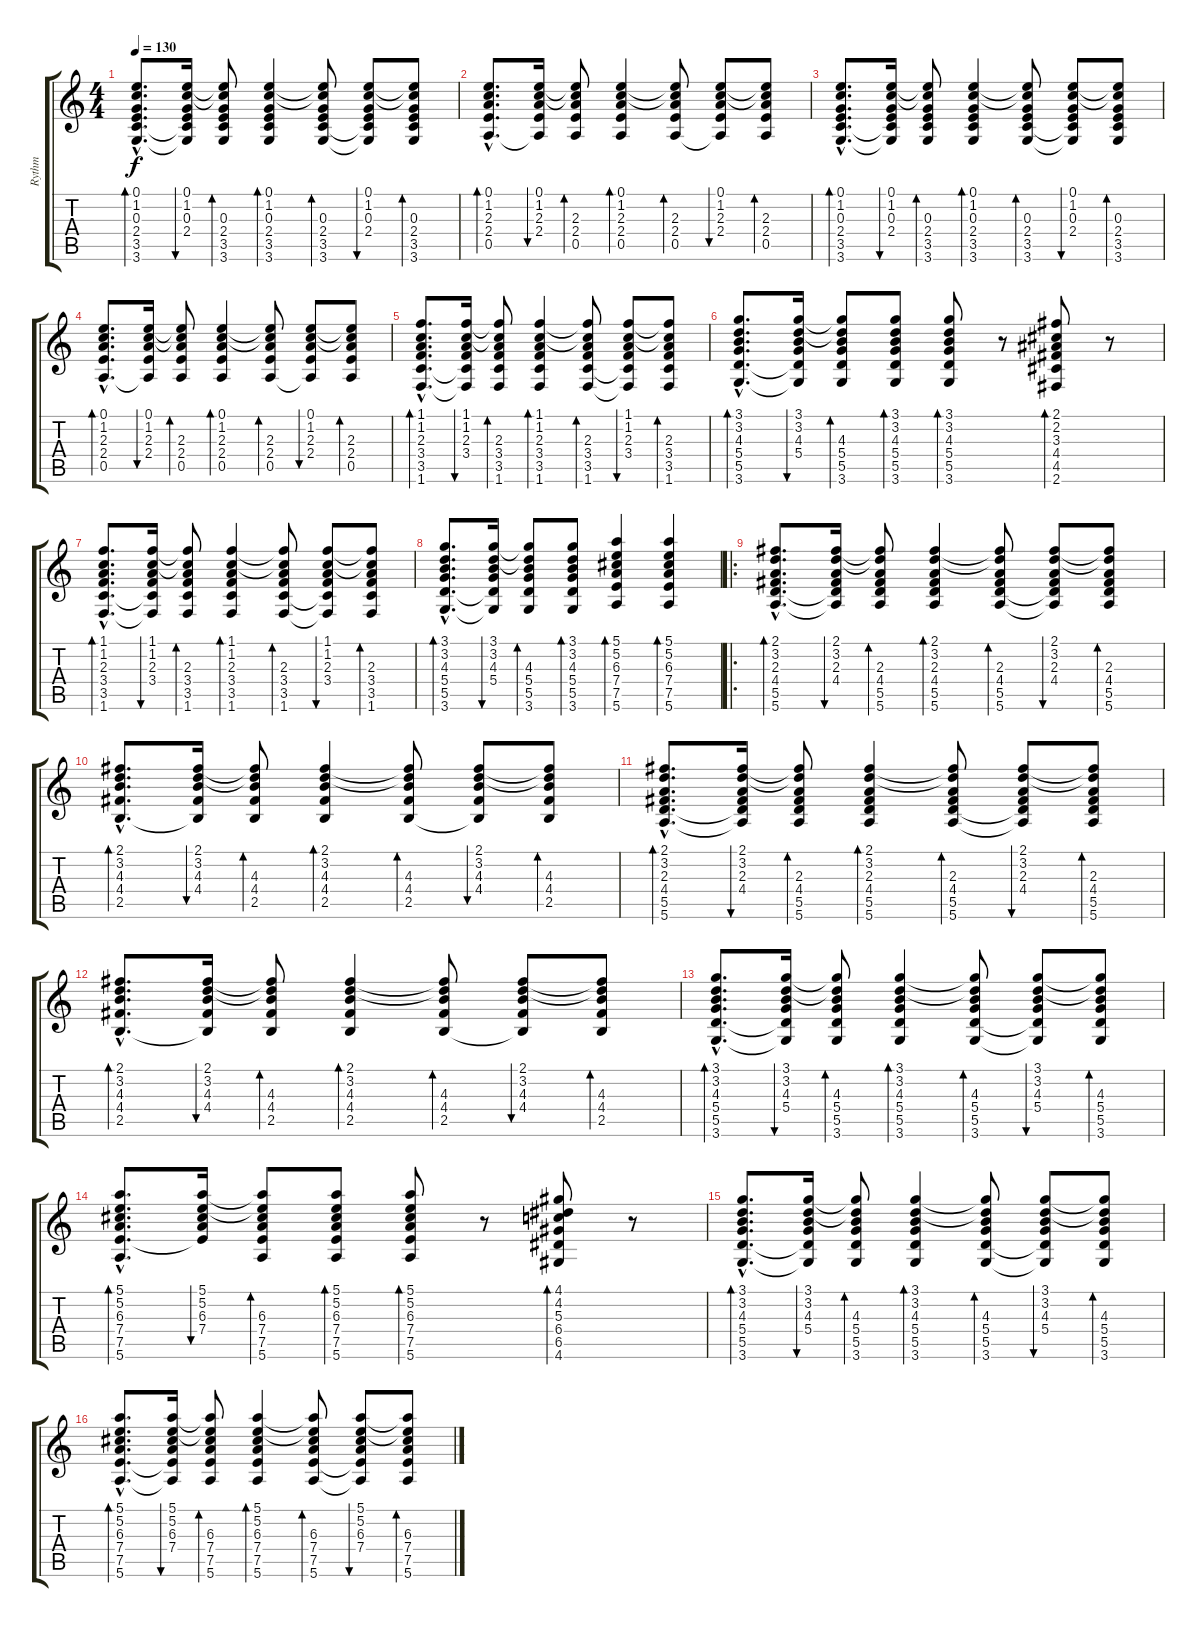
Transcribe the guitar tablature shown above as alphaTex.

\track ("Rythm" "Rythm") {instrument acousticguitarsteel}
\staff {score tabs}
\tuning (E4 B3 G3 D3 A2 E2) {hide}
\ts (4 4)
\tempo 130
\clef g2
\ks c
(0.1{hac} 1.2{hac} 0.3{hac} 2.4{hac} 3.5{hac} 3.6{hac}).8{d bd 30 dy f} (0.1 1.2 0.3 2.4 3.5{t} 3.6{t}).16{bu 30} (0.1{t} 1.2{t} 0.3 2.4 3.5 3.6).8{bd 30} (0.1 1.2 0.3 2.4 3.5 3.6).4{bd 30} (0.1{t} 1.2{t} 0.3 2.4 3.5 3.6).8{bd 30} (0.1 1.2 0.3 2.4 3.5{t} 3.6{t}).8{bu 30} (0.1{t} 1.2{t} 0.3 2.4 3.5 3.6).8{bd 30} |
(0.1{hac} 1.2{hac} 2.3{hac} 2.4{hac} 0.5{hac}).8{d bd 30} (0.1 1.2 2.3 2.4 0.5{t}).16{bu 30} (0.1{t} 1.2{t} 2.3 2.4 0.5).8{bd 30} (0.1 1.2 2.3 2.4 0.5).4{bd 30} (0.1{t} 1.2{t} 2.3 2.4 0.5).8{bd 30} (0.1 1.2 2.3 2.4 0.5{t}).8{bu 30} (0.1{t} 1.2{t} 2.3 2.4 0.5).8{bd 30} |
(0.1{hac} 1.2{hac} 0.3{hac} 2.4{hac} 3.5{hac} 3.6{hac}).8{d bd 30} (0.1 1.2 0.3 2.4 3.5{t} 3.6{t}).16{bu 30} (0.1{t} 1.2{t} 0.3 2.4 3.5 3.6).8{bd 30} (0.1 1.2 0.3 2.4 3.5 3.6).4{bd 30} (0.1{t} 1.2{t} 0.3 2.4 3.5 3.6).8{bd 30} (0.1 1.2 0.3 2.4 3.5{t} 3.6{t}).8{bu 30} (0.1{t} 1.2{t} 0.3 2.4 3.5 3.6).8{bd 30} |
(0.1{hac} 1.2{hac} 2.3{hac} 2.4{hac} 0.5{hac}).8{d bd 30} (0.1 1.2 2.3 2.4 0.5{t}).16{bu 30} (0.1{t} 1.2{t} 2.3 2.4 0.5).8{bd 30} (0.1 1.2 2.3 2.4 0.5).4{bd 30} (0.1{t} 1.2{t} 2.3 2.4 0.5).8{bd 30} (0.1 1.2 2.3 2.4 0.5{t}).8{bu 30} (0.1{t} 1.2{t} 2.3 2.4 0.5).8{bd 30} |
(1.1{hac} 1.2{hac} 2.3{hac} 3.4{hac} 3.5{hac} 1.6{hac}).8{d bd 30} (1.1 1.2 2.3 3.4 3.5{t} 1.6{t}).16{bu 30} (1.1{t} 1.2{t} 2.3 3.4 3.5 1.6).8{bd 30} (1.1 1.2 2.3 3.4 3.5 1.6).4{bd 30} (1.1{t} 1.2{t} 2.3 3.4 3.5 1.6).8{bd 30} (1.1 1.2 2.3 3.4 3.5{t} 1.6{t}).8{bu 30} (1.1{t} 1.2{t} 2.3 3.4 3.5 1.6).8{bd 30} |
(3.1{hac} 3.2{hac} 4.3{hac} 5.4{hac} 5.5{hac} 3.6{hac}).8{d bd 30} (3.1 3.2 4.3 5.4 5.5{t} 3.6{t}).16{bu 30} (3.1{t} 3.2{t} 4.3 5.4 5.5 3.6).8{bd 30} (3.1 3.2 4.3 5.4 5.5 3.6).8{bd 30} (3.1 3.2 4.3 5.4 5.5 3.6).8{bd 60} r.8 (2.1 2.2 3.3 4.4 4.5 2.6).8{bd 60} r.8 |
(1.1{hac} 1.2{hac} 2.3{hac} 3.4{hac} 3.5{hac} 1.6{hac}).8{d bd 30} (1.1 1.2 2.3 3.4 3.5{t} 1.6{t}).16{bu 30} (1.1{t} 1.2{t} 2.3 3.4 3.5 1.6).8{bd 30} (1.1 1.2 2.3 3.4 3.5 1.6).4{bd 30} (1.1{t} 1.2{t} 2.3 3.4 3.5 1.6).8{bd 30} (1.1 1.2 2.3 3.4 3.5{t} 1.6{t}).8{bu 30} (1.1{t} 1.2{t} 2.3 3.4 3.5 1.6).8{bd 30} |
(3.1{hac} 3.2{hac} 4.3{hac} 5.4{hac} 5.5{hac} 3.6{hac}).8{d bd 30} (3.1 3.2 4.3 5.4 5.5{t} 3.6{t}).16{bu 30} (3.1{t} 3.2{t} 4.3 5.4 5.5 3.6).8{bd 30} (3.1 3.2 4.3 5.4 5.5 3.6).8{bd 30} (5.1 5.2 6.3 7.4 7.5 5.6).4{bd 60} (5.1 5.2 6.3 7.4 7.5 5.6).4{bd 60} |
\ro
(2.1{hac} 3.2{hac} 2.3{hac} 4.4{hac} 5.5{hac} 5.6{hac}).8{d bd 30} (2.1 3.2 2.3 4.4 5.5{t} 5.6{t}).16{bu 30} (2.1{t} 3.2{t} 2.3 4.4 5.5 5.6).8{bd 30} (2.1 3.2 2.3 4.4 5.5 5.6).4{bd 30} (2.1{t} 3.2{t} 2.3 4.4 5.5 5.6).8{bd 30} (2.1 3.2 2.3 4.4 5.5{t} 5.6{t}).8{bu 30} (2.1{t} 3.2{t} 2.3 4.4 5.5 5.6).8{bd 30} |
(2.1{hac} 3.2{hac} 4.3{hac} 4.4{hac} 2.5{hac}).8{d bd 30} (2.1 3.2 4.3 4.4 2.5{t}).16{bu 30} (2.1{t} 3.2{t} 4.3 4.4 2.5).8{bd 30} (2.1 3.2 4.3 4.4 2.5).4{bd 30} (2.1{t} 3.2{t} 4.3 4.4 2.5).8{bd 30} (2.1 3.2 4.3 4.4 2.5{t}).8{bu 30} (2.1{t} 3.2{t} 4.3 4.4 2.5).8{bd 30} |
(2.1{hac} 3.2{hac} 2.3{hac} 4.4{hac} 5.5{hac} 5.6{hac}).8{d bd 30} (2.1 3.2 2.3 4.4 5.5{t} 5.6{t}).16{bu 30} (2.1{t} 3.2{t} 2.3 4.4 5.5 5.6).8{bd 30} (2.1 3.2 2.3 4.4 5.5 5.6).4{bd 30} (2.1{t} 3.2{t} 2.3 4.4 5.5 5.6).8{bd 30} (2.1 3.2 2.3 4.4 5.5{t} 5.6{t}).8{bu 30} (2.1{t} 3.2{t} 2.3 4.4 5.5 5.6).8{bd 30} |
(2.1{hac} 3.2{hac} 4.3{hac} 4.4{hac} 2.5{hac}).8{d bd 30} (2.1 3.2 4.3 4.4 2.5{t}).16{bu 30} (2.1{t} 3.2{t} 4.3 4.4 2.5).8{bd 30} (2.1 3.2 4.3 4.4 2.5).4{bd 30} (2.1{t} 3.2{t} 4.3 4.4 2.5).8{bd 30} (2.1 3.2 4.3 4.4 2.5{t}).8{bu 30} (2.1{t} 3.2{t} 4.3 4.4 2.5).8{bd 30} |
(3.1{hac} 3.2{hac} 4.3{hac} 5.4{hac} 5.5{hac} 3.6{hac}).8{d bd 30} (3.1 3.2 4.3 5.4 5.5{t} 3.6{t}).16{bu 30} (3.1{t} 3.2{t} 4.3 5.4 5.5 3.6).8{bd 30} (3.1 3.2 4.3 5.4 5.5 3.6).4{bd 30} (3.1{t} 3.2{t} 4.3 5.4 5.5 3.6).8{bd 30} (3.1 3.2 4.3 5.4 5.5{t} 3.6{t}).8{bu 30} (3.1{t} 3.2{t} 4.3 5.4 5.5 3.6).8{bd 30} |
(5.1{hac} 5.2{hac} 6.3{hac} 7.4{hac} 7.5{hac} 5.6{hac}).8{d bd 30} (5.1 5.2 6.3 7.4 7.5{t}).16{bu 30} (5.1{t} 5.2{t} 6.3 7.4 7.5 5.6).8{bd 30} (5.1 5.2 6.3 7.4 7.5 5.6).8{bd 30} (5.1 5.2 6.3 7.4 7.5 5.6).8{bd 60} r.8 (4.1 4.2 5.3 6.4 6.5 4.6).8{bd 60} r.8 |
(3.1{hac} 3.2{hac} 4.3{hac} 5.4{hac} 5.5{hac} 3.6{hac}).8{d bd 30} (3.1 3.2 4.3 5.4 5.5{t} 3.6{t}).16{bu 30} (3.1{t} 3.2{t} 4.3 5.4 5.5 3.6).8{bd 30} (3.1 3.2 4.3 5.4 5.5 3.6).4{bd 30} (3.1{t} 3.2{t} 4.3 5.4 5.5 3.6).8{bd 30} (3.1 3.2 4.3 5.4 5.5{t} 3.6{t}).8{bu 30} (3.1{t} 3.2{t} 4.3 5.4 5.5 3.6).8{bd 30} |
(5.1{hac} 5.2{hac} 6.3{hac} 7.4{hac} 7.5{hac} 5.6{hac}).8{d bd 30} (5.1 5.2 6.3 7.4 7.5{t} 5.6{t}).16{bu 30} (5.1{t} 5.2{t} 6.3 7.4 7.5 5.6).8{bd 30} (5.1 5.2 6.3 7.4 7.5 5.6).4{bd 30} (5.1{t} 5.2{t} 6.3 7.4 7.5 5.6).8{bd 30} (5.1 5.2 6.3 7.4 7.5{t} 5.6{t}).8{bu 30} (5.1{t} 5.2{t} 6.3 7.4 7.5 5.6).8{bd 30}
